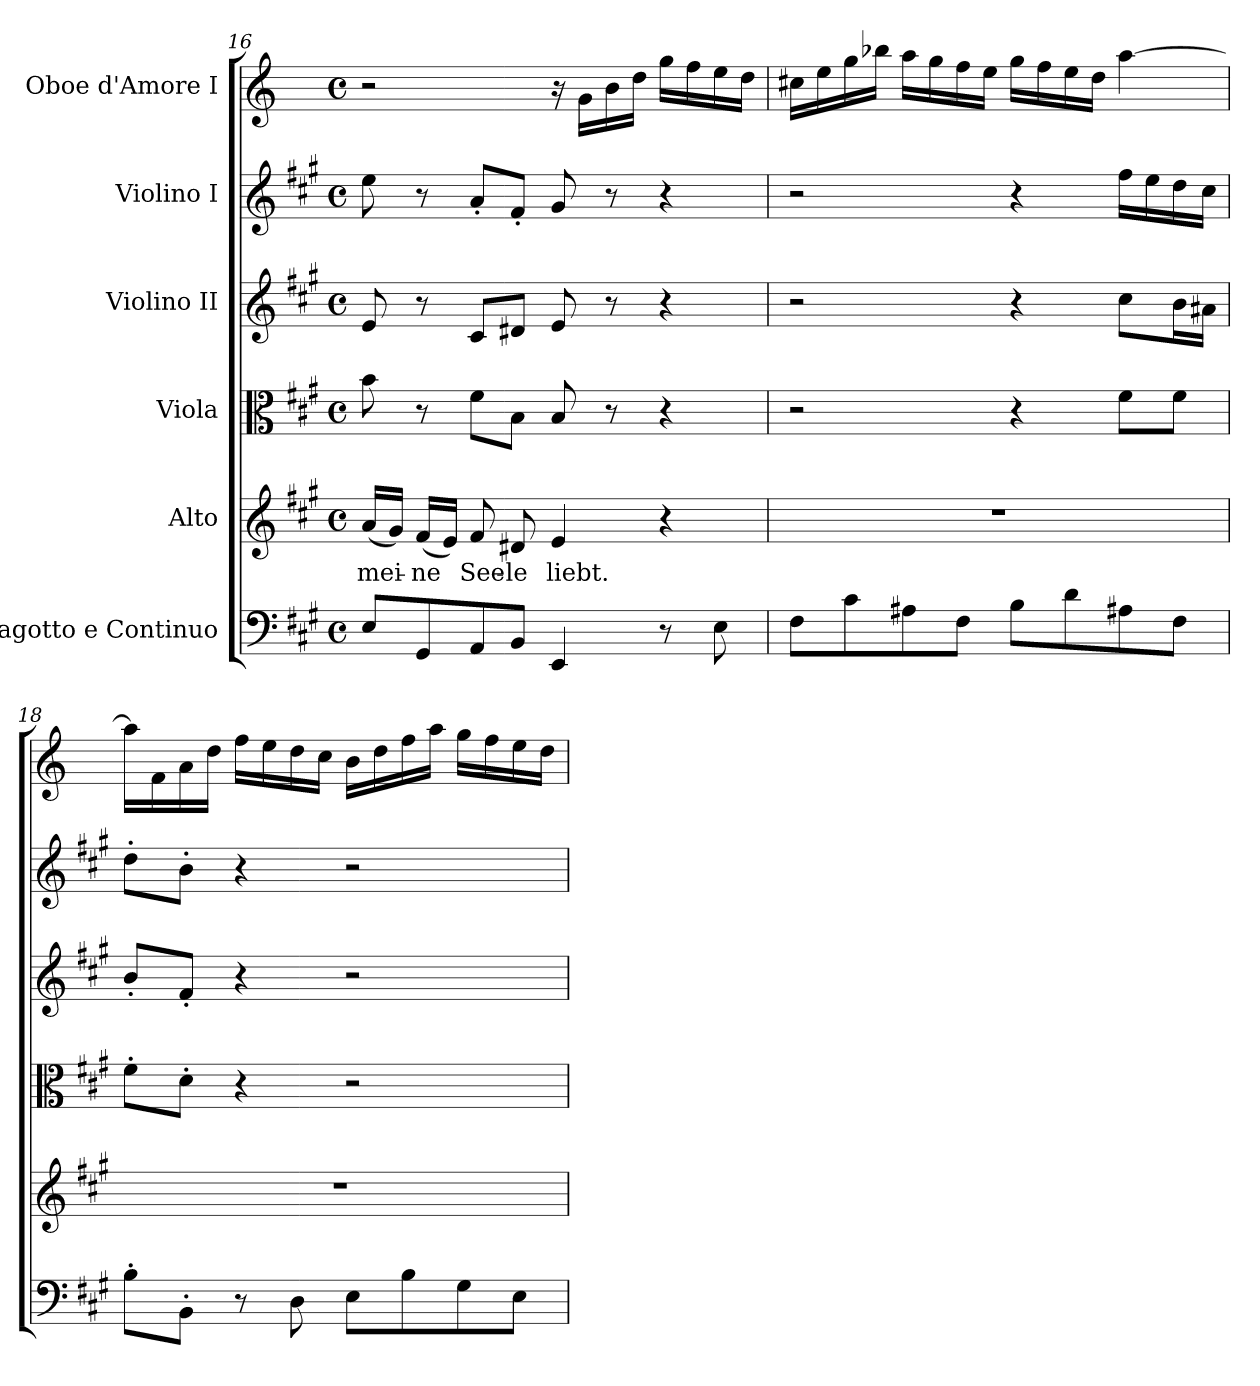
**kern	**kern	**text	**kern	**kern	**kern	**kern
*part6	*part5	*part5	*part4	*part3	*part2	*part1
*staff6	*staff5	*staff5	*staff4	*staff3	*staff2	*staff1
*I"Fagotto e Continuo	*I"Alto	*	*I"Viola	*I"Violino II	*I"Violino I	*I"Oboe d'Amore I
*clefF4	*clefG2	*	*clefC3	*clefG2	*clefG2	*clefG2
*	*	*	*	*	*	*ITrd2c3
*k[f#c#g#]	*k[f#c#g#]	*	*k[f#c#g#]	*k[f#c#g#]	*k[f#c#g#]	*k[f#c#g#]
*A:	*A:	*	*A:	*A:	*A:	*A:
*M4/4	*M4/4	*	*M4/4	*M4/4	*M4/4	*M4/4
*met(c)	*met(c)	*	*met(c)	*met(c)	*met(c)	*met(c)
=16	=16	=16	=16	=16	=16	=16
!	!	!LO:LY:b:color=#000000	!	!	!	!
8Ei/L	(16ai/LL	mei-	8bi\	8ei/	8eei\	2r
.	16g#i/JJ)	.	.	.	.	.
!	!	!LO:LY:b:color=#000000	!	!	!	!
8GG#i/	(16f#i/LL	-ne	8r	8r	8r	.
.	16ei/JJ)	.	.	.	.	.
!	!	!LO:LY:b:color=#000000	!	!	!	!
8AAi/	8f#i/	See-	8f#i\L	8c#i/L	8a'i/L	.
!	!	!LO:LY:b:color=#000000	!	!	!	!
8BBi/J	8d#Xi/	-le	8Bi\J	8d#Xi/J	8f#'i/J	.
!	!	!LO:LY:b:color=#000000	!	!	!	!
4EEi/	4ei/	liebt.	8Bi/	8ei/	8g#i/	16r
.	.	.	.	.	.	16ei\LL
.	.	.	8r	8r	8r	16g#i\
.	.	.	.	.	.	16bi\JJ
8r	4r	.	4r	4r	4r	16eei\LL
.	.	.	.	.	.	16ddi\
8Ei\	.	.	.	.	.	16cc#i\
.	.	.	.	.	.	16bi\JJ
!!LO:LB:g=z
=17	=17	=17	=17	=17	=17	=17
8F#i\L	1r	.	2r	2r	2r	16a#Xi\LL
.	.	.	.	.	.	16cc#i\
8c#i\	.	.	.	.	.	16eei\
.	.	.	.	.	.	16ggni\JJ
8A#Xi\	.	.	.	.	.	16ff#i\LL
.	.	.	.	.	.	16eei\
8F#i\J	.	.	.	.	.	16ddi\
.	.	.	.	.	.	16cc#i\JJ
8Bi\L	.	.	4r	4r	4r	16eei\LL
.	.	.	.	.	.	16ddi\
8di\	.	.	.	.	.	16cc#i\
.	.	.	.	.	.	16bi\JJ
8A#Xi\	.	.	8f#i\L	8cc#i\L	16ff#i\LL	[4ff#i\
.	.	.	.	.	16eei\	.
8F#i\J	.	.	8f#i\J	16bi\L	16ddi\	.
.	.	.	.	16a#Xi\JJ	16cc#i\JJ	.
=18	=18	=18	=18	=18	=18	=18
8B'i\L	1r	.	8f#'i\L	8b'i/L	8dd'i\L	16ff#i\LL]
.	.	.	.	.	.	16di\
8BB'i\J	.	.	8d'i\J	8f#'i/J	8b'i\J	16f#i\
.	.	.	.	.	.	16bi\JJ
8r	.	.	4r	4r	4r	16ddi\LL
.	.	.	.	.	.	16cc#i\
8Di\	.	.	.	.	.	16bi\
.	.	.	.	.	.	16ai\JJ
8Ei\L	.	.	2r	2r	2r	16g#i\LL
.	.	.	.	.	.	16bi\
8Bi\	.	.	.	.	.	16ddi\
.	.	.	.	.	.	16ff#i\JJ
8G#i\	.	.	.	.	.	16eei\LL
.	.	.	.	.	.	16ddi\
8Ei\J	.	.	.	.	.	16cc#i\
.	.	.	.	.	.	16bi\JJ
=	=	=	=	=	=	=
*-	*-	*-	*-	*-	*-	*-
